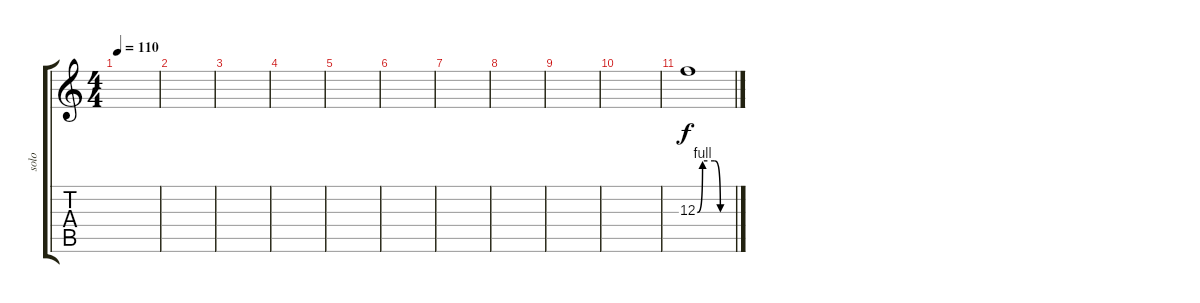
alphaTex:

\track ("solo" "solo") {instrument distortionguitar}
\staff {score tabs}
\tuning (D4 A3 F3 C3 G2 C2) {hide}
\ts (4 4)
\tempo 110
\clef g2
\ks c
|
|
|
|
|
|
|
|
|
|
12.3{be (custom 0 0 9 4 30 4 40 0 60 0)}.1
